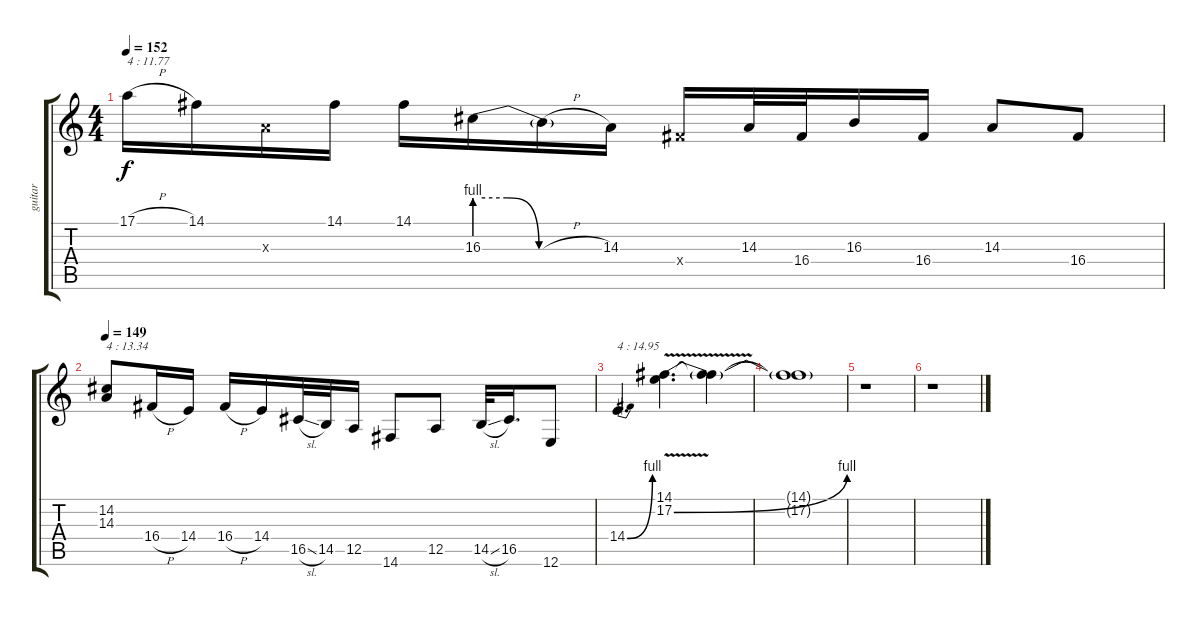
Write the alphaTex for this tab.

\track ("guitar" "guitar") {instrument lead1square}
\staff {score tabs}
\tuning (E4 B3 G3 D3 A2 E2) {hide}
\ts (4 4)
\tempo 152
\clef g2
\ks c
17.1{h}.16{txt "4 : 11.77" dy f} 14.1.16 14.3{x}.16 14.1.16 14.1.16 16.3{be (custom 0 4 15 4 30 0 60 0)}.16 16.3{h t}.16 14.3.16 16.4{x}.16 14.3.32 16.4.32 16.3.16 16.4.16 14.3.8 16.4.8 |
\tempo 149
(14.2 14.3).8{txt "4 : 13.34"} 16.4{h}.16 14.4.16 16.4{h}.16 14.4.16 16.5{sl}.32 14.5.32 12.5.16 14.6.8 12.5.8 14.5{sl}.32 16.5.16{d} 12.6.8 |
14.4{be (bend 0 0 60 4)}.4{d txt "4 : 14.95"} (14.1 17.2{be (bend 0 0 60 4) v}).4{d} (14.1{t} 17.2{t}).4 |
(14.1{t} 17.2{t}).1 |
r.1 |
r.1
